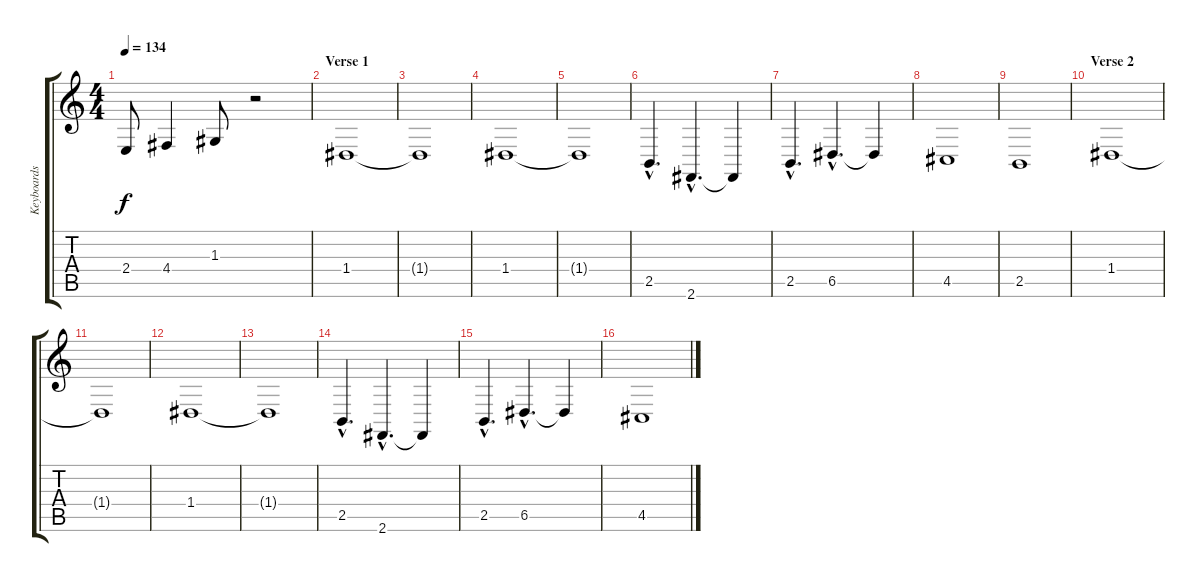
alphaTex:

\track ("Keyboards 2" "Keyboards ") {instrument stringensemble1}
\staff {score tabs}
\tuning (E4 B3 G3 D3 A2 E2) {hide}
\ts (4 4)
\tempo 134
\clef g2
\ks c
2.4{t}.8{dy f} 4.4.4 1.3.8 r.2 |
\section ("" "Verse 1")
1.4.1 |
1.4{t}.1 |
1.4.1 |
1.4{t}.1 |
2.5{hac}.4{d} 2.6{hac}.4{d} 2.6{t}.4 |
2.5{hac}.4{d} 6.5{hac}.4{d} 6.5{t}.4 |
4.5.1 |
2.5.1 |
\section ("" "Verse 2")
1.4.1 |
1.4{t}.1 |
1.4.1 |
1.4{t}.1 |
2.5{hac}.4{d} 2.6{hac}.4{d} 2.6{t}.4 |
2.5{hac}.4{d} 6.5{hac}.4{d} 6.5{t}.4 |
4.5.1
